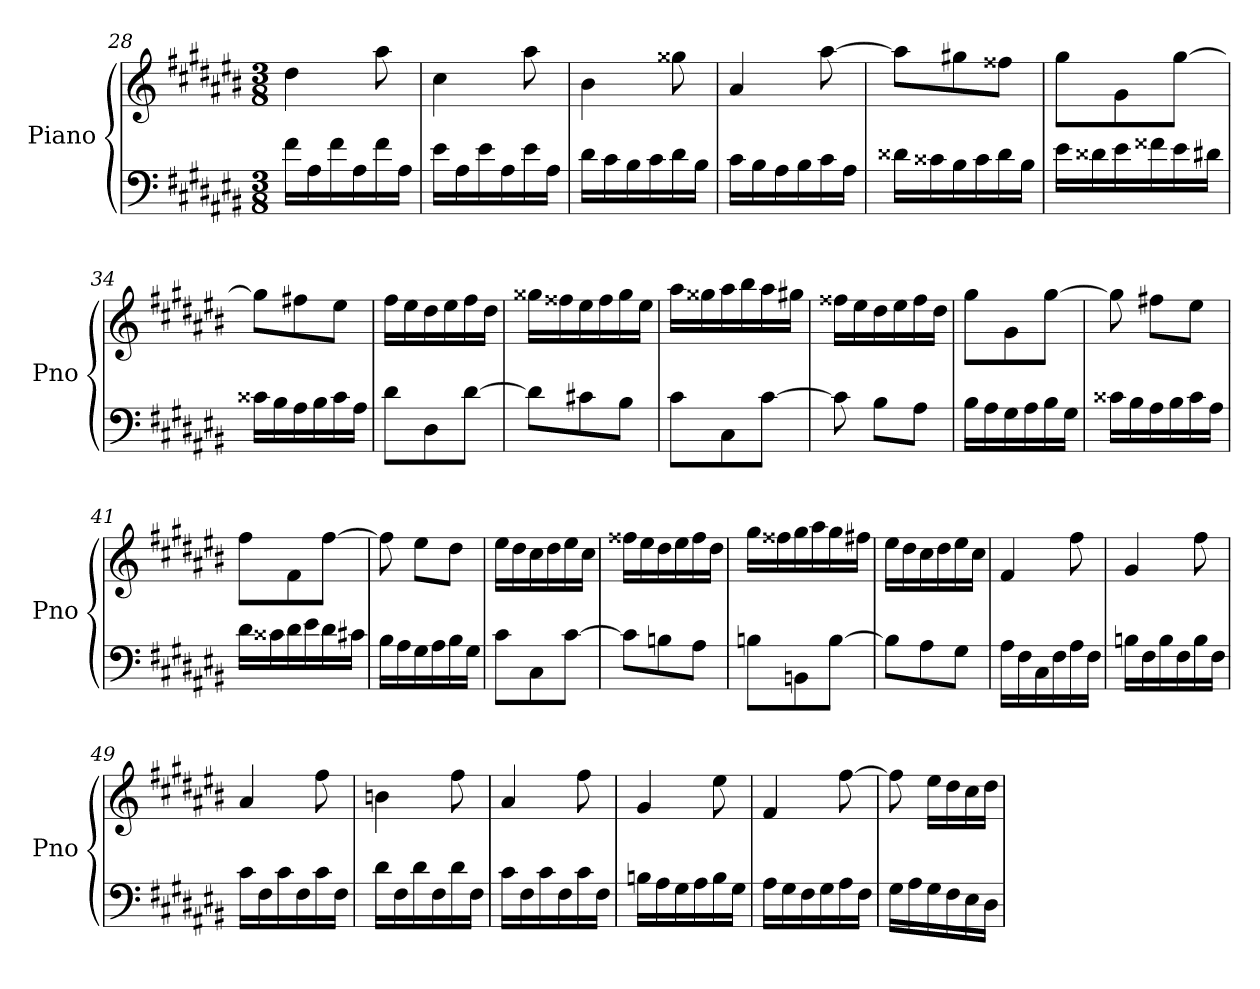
**kern	**kern
*part1	*part1
*staff2	*staff1
*I"Piano	*
*I'Pno	*
*clefF4	*clefG2
*k[f#c#g#d#a#e#b#]	*k[f#c#g#d#a#e#b#]
*C#:	*C#:
*M3/8	*M3/8
=28	=28
16f#LL	4dd#
16A#	.
16f#	.
16A#	.
16f#	8aa#
16A#JJ	.
=29	=29
16e#LL	4cc#
16A#	.
16e#	.
16A#	.
16e#	8aa#
16A#JJ	.
=30	=30
16d#LL	4b#
16c#	.
16B#	.
16c#	.
16d#	8gg##X
16B#JJ	.
!!LO:LB:g=z
=31	=31
16c#LL	4a#
16B#	.
16A#	.
16B#	.
16c#	[8aa#
16A#JJ	.
=32	=32
16d##XLL	8aa#L]
16c##X	.
16B#	8gg#X
16c##	.
16d##	8ff##XJ
16B#JJ	.
=33	=33
16e#LL	8gg#L
16d##X	.
16e#	8g#
16f##X	.
16e#	[8gg#J
16d#XJJ	.
=34	=34
16c##XLL	8gg#L]
16B#	.
16A#	8ff#X
16B#	.
16c##	8ee#J
16A#JJ	.
=35	=35
8d#L	16ff#LL
.	16ee#
8D#	16dd#
.	16ee#
[8d#J	16ff#
.	16dd#JJ
=36	=36
8d#L]	16gg##XLL
.	16ff##X
8c#X	16ee#
.	16ff##
8B#J	16gg##
.	16ee#JJ
!!LO:LB:g=z
=37	=37
8c#L	16aa#LL
.	16gg##X
8C#	16aa#
.	16bb#
[8c#J	16aa#
.	16gg#XJJ
=38	=38
8c#]	16ff##XLL
.	16ee#
8B#L	16dd#
.	16ee#
8A#J	16ff##
.	16dd#JJ
=39	=39
16B#LL	8gg#L
16A#	.
16G#	8g#
16A#	.
16B#	[8gg#J
16G#JJ	.
=40	=40
16c##XLL	8gg#]
16B#	.
16A#	8ff#XL
16B#	.
16c##	8ee#J
16A#JJ	.
=41	=41
16d#LL	8ff#L
16c##X	.
16d#	8f#
16e#	.
16d#	[8ff#J
16c#XJJ	.
=42	=42
16B#LL	8ff#]
16A#	.
16G#	8ee#L
16A#	.
16B#	8dd#J
16G#JJ	.
!!LO:LB:g=z
=43	=43
8c#L	16ee#LL
.	16dd#
8C#	16cc#
.	16dd#
[8c#J	16ee#
.	16cc#JJ
=44	=44
8c#L]	16ff##XLL
.	16ee#
8Bn	16dd#
.	16ee#
8A#J	16ff##
.	16dd#JJ
=45	=45
8BnL	16gg#LL
.	16ff##X
8BBn	16gg#
.	16aa#
[8BJ	16gg#
.	16ff#XJJ
=46	=46
8BL]	16ee#LL
.	16dd#
8A#	16cc#
.	16dd#
8G#J	16ee#
.	16cc#JJ
=47	=47
16A#LL	4f#
16F#	.
16C#	.
16F#	.
16A#	8ff#
16F#JJ	.
=48	=48
16BnLL	4g#
16F#	.
16B	.
16F#	.
16B	8ff#
16F#JJ	.
!!LO:LB:g=z
=49	=49
16c#LL	4a#
16F#	.
16c#	.
16F#	.
16c#	8ff#
16F#JJ	.
=50	=50
16d#LL	4bn
16F#	.
16d#	.
16F#	.
16d#	8ff#
16F#JJ	.
=51	=51
16c#LL	4a#
16F#	.
16c#	.
16F#	.
16c#	8ff#
16F#JJ	.
=52	=52
16BnLL	4g#
16A#	.
16G#	.
16A#	.
16B	8ee#
16G#JJ	.
=53	=53
16A#LL	4f#
16G#	.
16F#	.
16G#	.
16A#	[8ff#
16F#JJ	.
=54	=54
16G#LL	8ff#]
16A#	.
16G#	16ee#LL
16F#	16dd#
16E#	16cc#
16D#JJ	16dd#JJ
=	=
*-	*-
